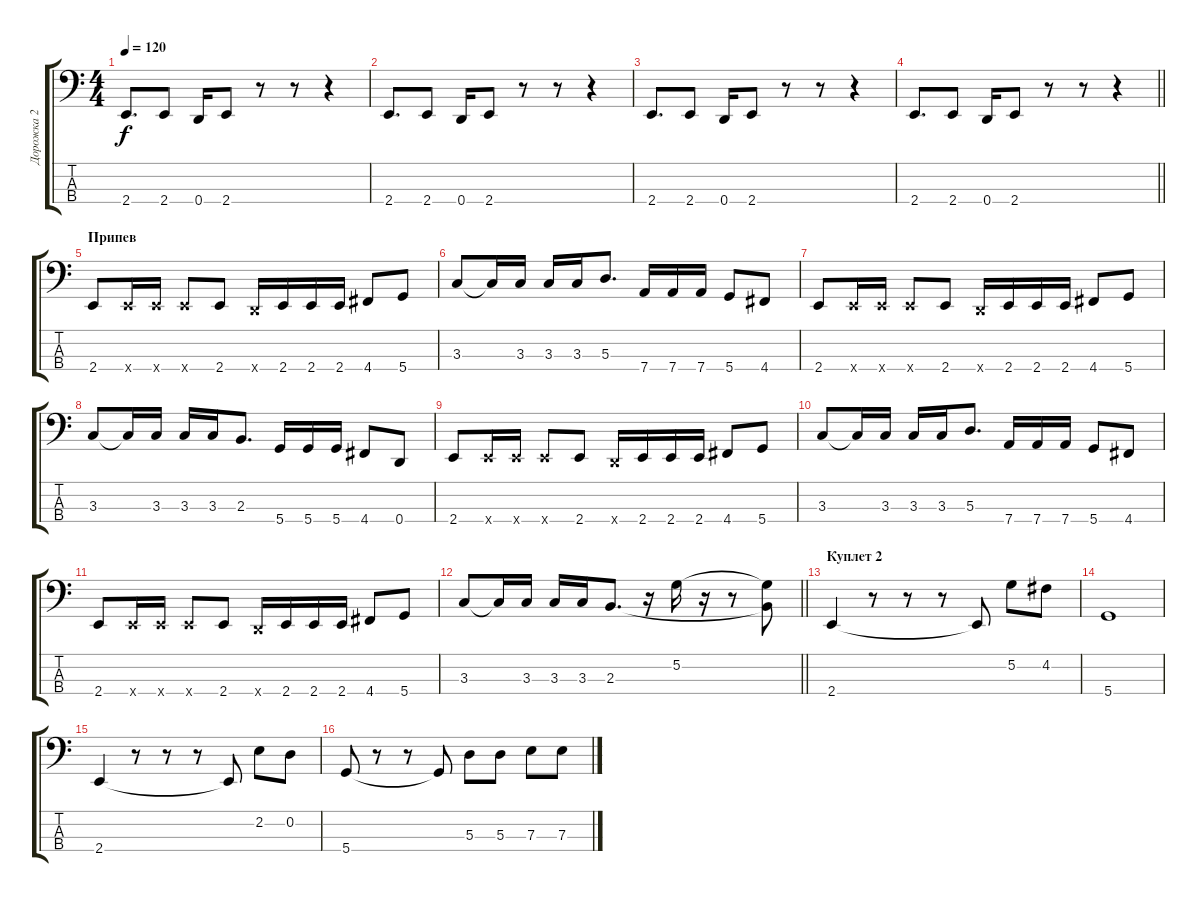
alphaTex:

\track ("Дорожка 2" "Дорожка 2") {instrument slapbass1}
\staff {score tabs}
\tuning (G2 D2 A1 D1) {hide}
\ts (4 4)
\tempo 120
\clef f4
\ks c
2.4.8{d dy f} 2.4.8 0.4.16 2.4.8 r.8 r.8 r.4 |
2.4.8{d} 2.4.8 0.4.16 2.4.8 r.8 r.8 r.4 |
2.4.8{d} 2.4.8 0.4.16 2.4.8 r.8 r.8 r.4 |
\barLineRight lightlight
2.4.8{d} 2.4.8 0.4.16 2.4.8 r.8 r.8 r.4 |
\section ("" "Припев")
2.4.8 2.4{x}.16 2.4{x}.16 2.4{x}.8 2.4.8 0.4{x}.16 2.4.16 2.4.16 2.4.16 4.4.8 5.4.8 |
3.3.8 3.3{t}.16 3.3.16 3.3.16 3.3.16 5.3.8{d} 7.4.16 7.4.16 7.4.16 5.4.8 4.4.8 |
2.4.8 2.4{x}.16 2.4{x}.16 2.4{x}.8 2.4.8 0.4{x}.16 2.4.16 2.4.16 2.4.16 4.4.8 5.4.8 |
3.3.8 3.3{t}.16 3.3.16 3.3.16 3.3.16 2.3.8{d} 5.4.16 5.4.16 5.4.16 4.4.8 0.4.8 |
2.4.8 2.4{x}.16 2.4{x}.16 2.4{x}.8 2.4.8 0.4{x}.16 2.4.16 2.4.16 2.4.16 4.4.8 5.4.8 |
3.3.8 3.3{t}.16 3.3.16 3.3.16 3.3.16 5.3.8{d} 7.4.16 7.4.16 7.4.16 5.4.8 4.4.8 |
2.4.8 2.4{x}.16 2.4{x}.16 2.4{x}.8 2.4.8 0.4{x}.16 2.4.16 2.4.16 2.4.16 4.4.8 5.4.8 |
\barLineRight lightlight
3.3.8 3.3{t}.16 3.3.16 3.3.16 3.3.16 2.3.8{d} r.16 5.2.16 r.16 r.8 (5.2{t} 2.3{t}).8 |
\section ("" "Куплет 2")
2.4.4 r.8 r.8 r.8 2.4{t}.8 5.2.8 4.2.8 |
5.4.1 |
2.4.4 r.8 r.8 r.8 2.4{t}.8 2.2.8 0.2.8 |
5.4.8 r.8 r.8 5.4{t}.8 5.3.8 5.3.8 7.3.8 7.3.8
